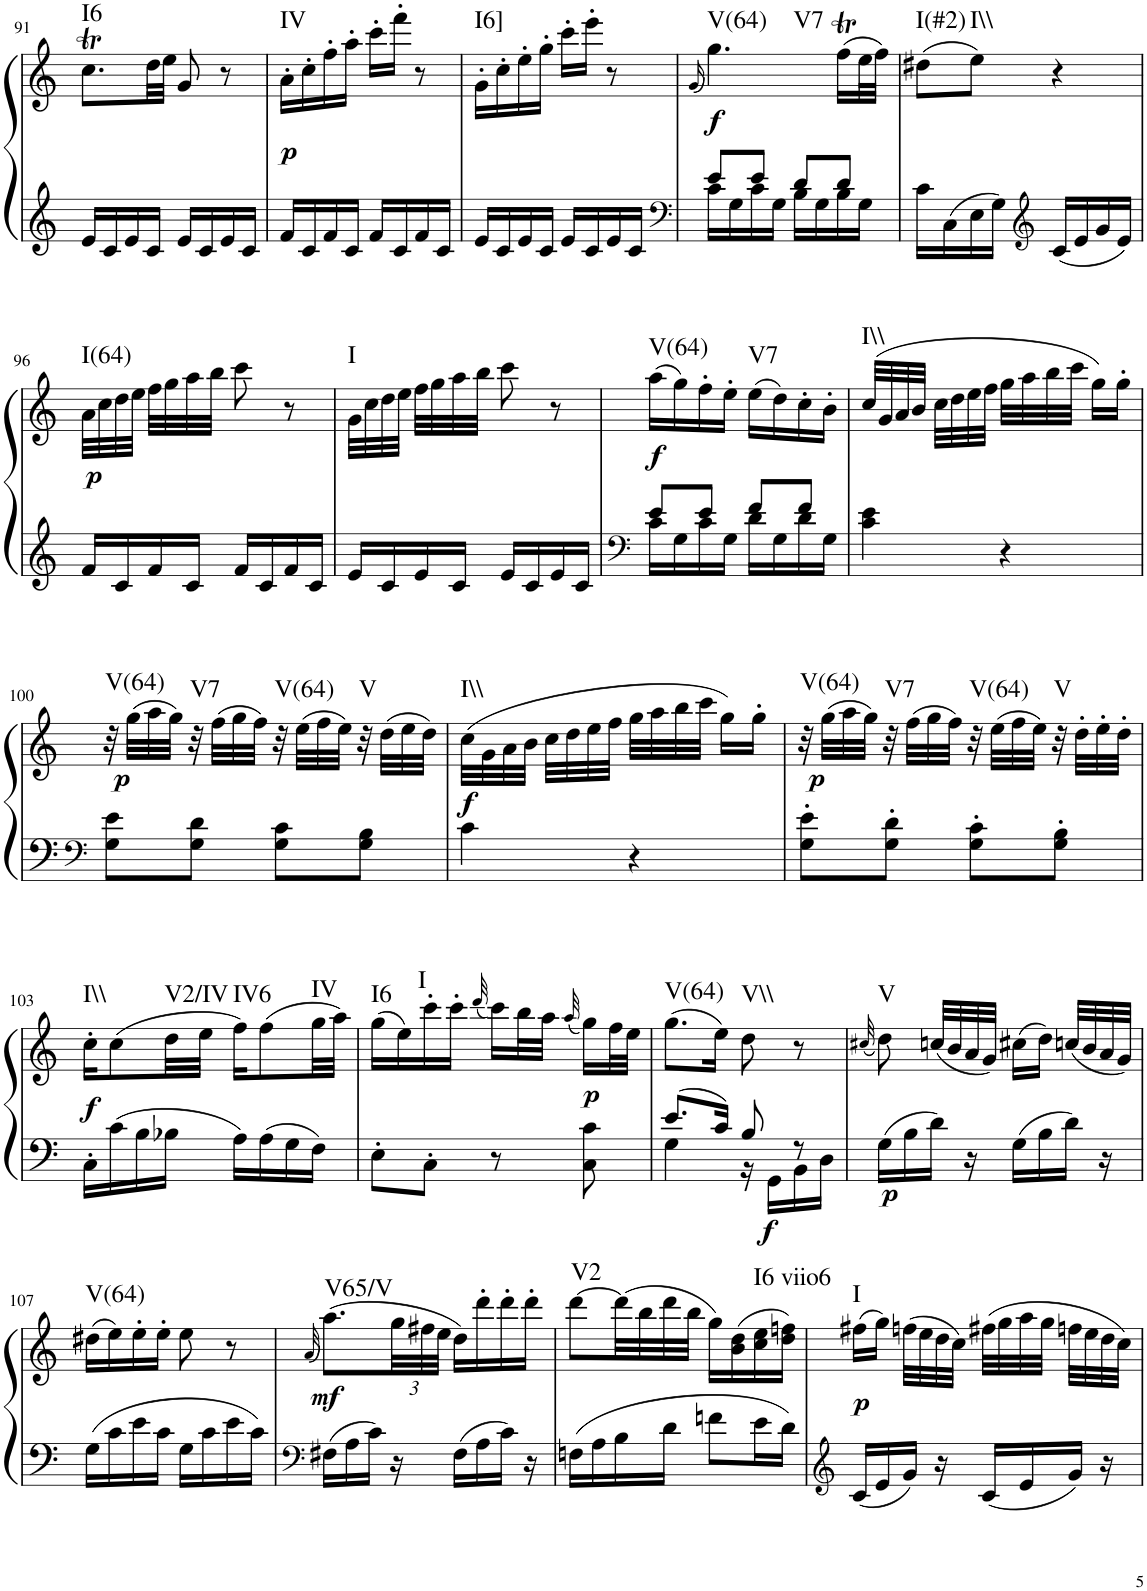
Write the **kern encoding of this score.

**kern	**kern	**dynam	**harte
*part1	*part1	*part1	*part1
*staff2	*staff1	*staff1/2	*
*I"Piano, Piano right	*	*	*
*I'Pno.	*	*	*
!!LO:PB:g=z
*clefG2	*clefG2	*	*
*k[]	*k[]	*	*
*M2/4	*M2/4	*	*
=91	=91	=91	=91
!	!	!	!LO:H:kt=I6
16e/LL	8.ccT\L	.	N
16c/	.	.	.
16e/	.	.	.
16c/JJ	32dd\LL	.	.
.	32ee\JJJ	.	.
16e/LL	8g/	.	.
16c/	.	.	.
16e/	8r	.	.
16c/JJ	.	.	.
=92	=92	=92	=92
!	!	!LO:DY:b	!LO:H:kt=IV
16f/LL	16a'\LL	p	N
16c/	16cc'\	.	.
16f/	16ff'\	.	.
16c/JJ	16aa'\JJ	.	.
16f/LL	16ccc'\LL	.	.
16c/	16fff'\JJ	.	.
16f/	8r	.	.
16c/JJ	.	.	.
=93	=93	=93	=93
!	!	!	!LO:H:kt=I6]
16e/LL	16g'\LL	.	N
16c/	16cc'\	.	.
16e/	16ee'\	.	.
16c/JJ	16gg'\JJ	.	.
16e/LL	16ccc'\LL	.	.
16c/	16eee'\JJ	.	.
16e/	8r	.	.
16c/JJ	.	.	.
=94	=94	=94	=94
*clefF4	*	*	*
.	(16qg/	.	.
*^	*	*	*
!	!	!	!LO:DY:b	!LO:H:n=1:kt=V(64)
!	!	!	!	!LO:H:n=2:kt=V7
8e/L	16c\LL	4.gg\)	f	N N
.	16G\	.	.	.
8e/J	16c\	.	.	.
.	16G\JJ	.	.	.
8d/L	16B\LL	.	.	.
.	16G\	.	.	.
8d/J	16B\	(16ffT\LL	.	.
.	16G\JJ	32ee\L	.	.
.	.	32ff\JJJ)	.	.
*v	*v	*	*	*
=95	=95	=95	=95
!	!	!	!LO:H:kt=I(#2)
16c\LL	(8dd#X\L	.	N
16C\	.	.	.
!	!	!	!LO:H:kt=I\\
16E\	8ee\J)	.	N
16G\JJ	.	.	.
*clefG2	*	*	*
16c/LL	4r	.	.
16e/	.	.	.
16g/	.	.	.
16e/JJ	.	.	.
!!LO:LB:g=z
=96	=96	=96	=96
!	!	!LO:DY:b	!LO:H:kt=I(64)
16f/LL	32a\LLL	p	N
.	32cc\	.	.
16c/	32dd\	.	.
.	32ee\JJJ	.	.
16f/	32ff\LLL	.	.
.	32gg\	.	.
16c/JJ	32aa\	.	.
.	32bb\JJJ	.	.
16f/LL	8ccc\	.	.
16c/	.	.	.
16f/	8r	.	.
16c/JJ	.	.	.
=97	=97	=97	=97
!	!	!	!LO:H:kt=I
16e/LL	32g\LLL	.	N
.	32cc\	.	.
16c/	32dd\	.	.
.	32ee\JJJ	.	.
16e/	32ff\LLL	.	.
.	32gg\	.	.
16c/JJ	32aa\	.	.
.	32bb\JJJ	.	.
16e/LL	8ccc\	.	.
16c/	.	.	.
16e/	8r	.	.
16c/JJ	.	.	.
=98	=98	=98	=98
*clefF4	*	*	*
*^	*	*	*
!	!	!	!LO:DY:b	!LO:H:kt=V(64)
8e/L	16c\LL	(16aa\LL	f	N
.	16G\	16gg\)	.	.
8e/J	16c\	16ff'\	.	.
.	16G\JJ	16ee'\JJ	.	.
!	!	!	!	!LO:H:kt=V7
8f/L	16d\LL	(16ee\LL	.	N
.	16G\	16dd\)	.	.
8f/J	16d\	16cc'\	.	.
.	16G\JJ	16b'\JJ	.	.
=99	=99	=99	=99	=99
!	!	!	!	!LO:H:kt=I\\
*v	*v	*	*	*
4c\ 4e\	(32cc/LLL	.	N
.	32g/	.	.
.	32a/	.	.
.	32b/JJJ	.	.
.	32cc\LLL	.	.
.	32dd\	.	.
.	32ee\	.	.
.	32ff\JJJ	.	.
4r	32gg\LLL	.	.
.	32aa\	.	.
.	32bb\	.	.
.	32ccc\JJJ	.	.
.	16gg\LL)	.	.
.	16gg'\JJ	.	.
!!LO:LB:g=z
=100	=100	=100	=100
*clefF4	*	*	*
!	!	!LO:DY:b	!LO:H:kt=V(64)
8G\ 8e\L	32r	p	N
.	(32gg\LLL	.	.
.	32aa\	.	.
.	32gg\JJJ)	.	.
!	!	!	!LO:H:kt=V7
8G\ 8d\J	32r	.	N
.	(32ff\LLL	.	.
.	32gg\	.	.
.	32ff\JJJ)	.	.
!	!	!	!LO:H:kt=V(64)
8G\ 8c\L	32r	.	N
.	(32ee\LLL	.	.
.	32ff\	.	.
.	32ee\JJJ)	.	.
!	!	!	!LO:H:kt=V
8G\ 8B\J	32r	.	N
.	(32dd\LLL	.	.
.	32ee\	.	.
.	32dd\JJJ)	.	.
=101	=101	=101	=101
!	!	!LO:DY:b	!LO:H:kt=I\\
4c\	(32cc\LLL	f	N
.	32g\	.	.
.	32a\	.	.
.	32b\JJJ	.	.
.	32cc\LLL	.	.
.	32dd\	.	.
.	32ee\	.	.
.	32ff\JJJ	.	.
4r	32gg\LLL	.	.
.	32aa\	.	.
.	32bb\	.	.
.	32ccc\JJJ	.	.
.	16gg\LL)	.	.
.	16gg'\JJ	.	.
=102	=102	=102	=102
!	!	!LO:DY:b	!LO:H:kt=V(64)
8G\' 8e\'L	32r	p	N
.	(32gg\LLL	.	.
.	32aa\	.	.
.	32gg\JJJ)	.	.
!	!	!	!LO:H:kt=V7
8G\' 8d\'J	32r	.	N
.	(32ff\LLL	.	.
.	32gg\	.	.
.	32ff\JJJ)	.	.
!	!	!	!LO:H:kt=V(64)
8G\' 8c\'L	32r	.	N
.	(32ee\LLL	.	.
.	32ff\	.	.
.	32ee\JJJ)	.	.
!	!	!	!LO:H:kt=V
8G\' 8B\'J	32r	.	N
.	32dd'\LLL	.	.
.	32ee'\	.	.
.	32dd'\JJJ	.	.
!!LO:LB:g=z
=103	=103	=103	=103
!	!	!LO:DY:b	!LO:H:kt=I\\
16C'\LL	16cc'\KL	f	N
16c\	(8cc\	.	.
16B\	.	.	.
!	!	!	!LO:H:kt=V2/IV
16B-X\JJ	32dd\LL	.	N
.	32ee\JJJ	.	.
!	!	!	!LO:H:kt=IV6
16A\LL	16ff\KL)	.	N
16A\	(8ff\	.	.
16G\	.	.	.
!	!	!	!LO:H:kt=IV
16F\JJ	32gg\LL	.	N
.	32aa\JJJ)	.	.
=104	=104	=104	=104
!	!	!	!LO:H:kt=I6
8E'\L	(16gg\LL	.	N
.	16ee\)	.	.
!	!	!	!LO:H:kt=I
8C'\J	16ccc'\	.	N
.	16ccc'\JJ	.	.
.	(32qddd/	.	.
8r	16ccc\LL)	.	.
.	32bb\L	.	.
.	32aa\JJJ	.	.
.	(32qaa/	.	.
!	!	!LO:DY:b	!
8C\ 8c\	16gg\LL)	p	.
.	32ff\L	.	.
.	32ee\JJJ	.	.
=105	=105	=105	=105
*^	*	*	*
!	!	!	!	!LO:H:kt=V(64)
8.e/L	4G\	(8.gg\L	.	N
16c/Jk	.	16ee\Jk)	.	.
!	!	!	!	!LO:H:kt=V\\
8B/	16r	8dd\	.	N
!	!	!	!LO:DY:b=2	!
.	16GG\LL	.	f	.
8r	16BB\	8r	.	.
.	16D\JJ	.	.	.
*v	*v	*	*	*
=106	=106	=106	=106
.	(32qcc#X/	.	.
!	!	!LO:DY:b=2	!LO:H:kt=V
16G\LL	8dd\)	p	N
16B\	.	.	.
16d\JJ	(32ccn/LLL	.	.
.	32b/	.	.
16r	32a/	.	.
.	32g/JJJ)	.	.
16G\LL	(16cc#X\LL	.	.
16B\	16dd\JJ)	.	.
16d\JJ	(32ccn/LLL	.	.
.	32b/	.	.
16r	32a/	.	.
.	32g/JJJ)	.	.
!!LO:LB:g=z
=107	=107	=107	=107
!	!	!	!LO:H:kt=V(64)
16G\LL	(16dd#X\LL	.	N
16c\	16ee\)	.	.
16e\	16ee'\	.	.
16c\JJ	16ee'\JJ	.	.
16G\LL	8ee\	.	.
16c\	.	.	.
16e\	8r	.	.
16c\JJ	.	.	.
=108	=108	=108	=108
*clefF4	*	*	*
.	(32qa/	.	.
!	!	!LO:DY:b	!LO:H:kt=V65/V
16F#X\LL	(8.aa\L)	mf	N
16A\	.	.	.
16c\JJ	.	.	.
*	*Xbrackettup	*	*
16r	48gg\LL	.	.
.	48ff#X\	.	.
.	48ee\JJJ	.	.
16F#\LL	16dd\LL)	.	.
16A\	16ddd'\	.	.
16c\JJ	16ddd'\	.	.
16r	16ddd'\JJ	.	.
=109	=109	=109	=109
!	!	!	!LO:H:kt=V2
16Fn\LL	[8ddd\L	.	N
16A\	.	.	.
16B\	(32ddd\LL]	.	.
.	32bb\	.	.
16d\JJ	32ddd\	.	.
.	32bb\JJJ	.	.
8fn\L	16gg\LL)	.	.
.	(16b\ 16dd\	.	.
!	!	!	!LO:H:kt=I6
16e\L	16cc\ 16ee\	.	N
!	!	!	!LO:H:kt=viio6
16d\JJ	16dd\ 16ffn\JJ)	.	N
=110	=110	=110	=110
*clefG2	*	*	*
!	!	!LO:DY:b	!LO:H:kt=I
16c/LL	(16ff#X\LL	p	N
16e/	16gg\JJ)	.	.
16g/JJ	(32ffn\LLL	.	.
.	32ee\	.	.
16r	32dd\	.	.
.	32cc\JJJ)	.	.
16c/LL	(32ff#X\LLL	.	.
.	32gg\	.	.
16e/	32aa\	.	.
.	32gg\JJJ	.	.
16g/JJ	32ffn\LLL	.	.
.	32ee\	.	.
16r	32dd\	.	.
.	32cc\JJJ)	.	.
=	=	=	=
*-	*-	*-	*-
